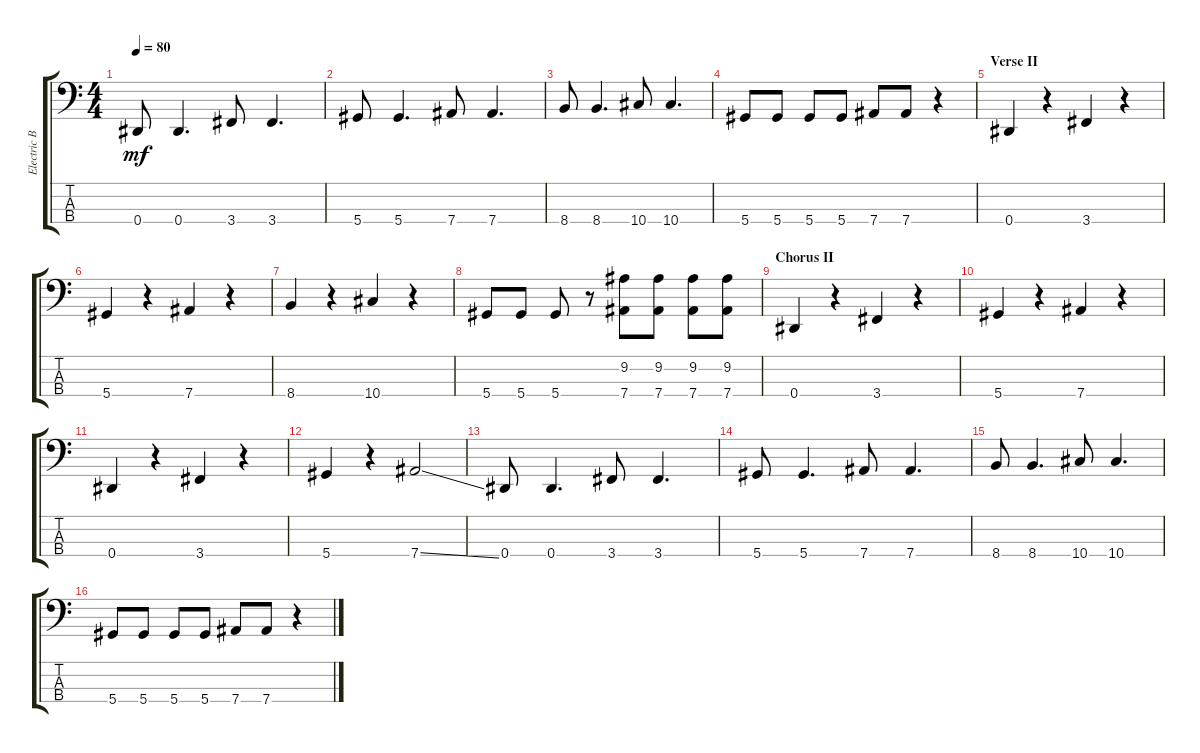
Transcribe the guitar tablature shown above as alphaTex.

\track ("Electric Bass" "Electric B") {instrument electricbassfinger}
\staff {score tabs}
\tuning (Gb2 Db2 Ab1 Eb1) {hide}
\ts (4 4)
\tempo 80
\clef f4
\ks c
0.4.8{dy mf} 0.4.4{d} 3.4.8 3.4.4{d} |
5.4.8 5.4.4{d} 7.4.8 7.4.4{d} |
8.4.8 8.4.4{d} 10.4.8 10.4.4{d} |
5.4.8 5.4.8 5.4.8 5.4.8 7.4.8 7.4.8 r.4 |
\section ("" "Verse II")
0.4.4 r.4 3.4.4 r.4 |
5.4.4 r.4 7.4.4 r.4 |
8.4.4 r.4 10.4.4 r.4 |
5.4.8 5.4.8 5.4.8 r.8 (9.2 7.4).8 (9.2 7.4).8 (9.2 7.4).8 (9.2 7.4).8 |
\section ("" "Chorus II")
0.4.4 r.4 3.4.4 r.4 |
5.4.4 r.4 7.4.4 r.4 |
0.4.4 r.4 3.4.4 r.4 |
5.4.4 r.4 7.4{ss}.2 |
0.4.8 0.4.4{d} 3.4.8 3.4.4{d} |
5.4.8 5.4.4{d} 7.4.8 7.4.4{d} |
8.4.8 8.4.4{d} 10.4.8 10.4.4{d} |
5.4.8 5.4.8 5.4.8 5.4.8 7.4.8 7.4.8 r.4
